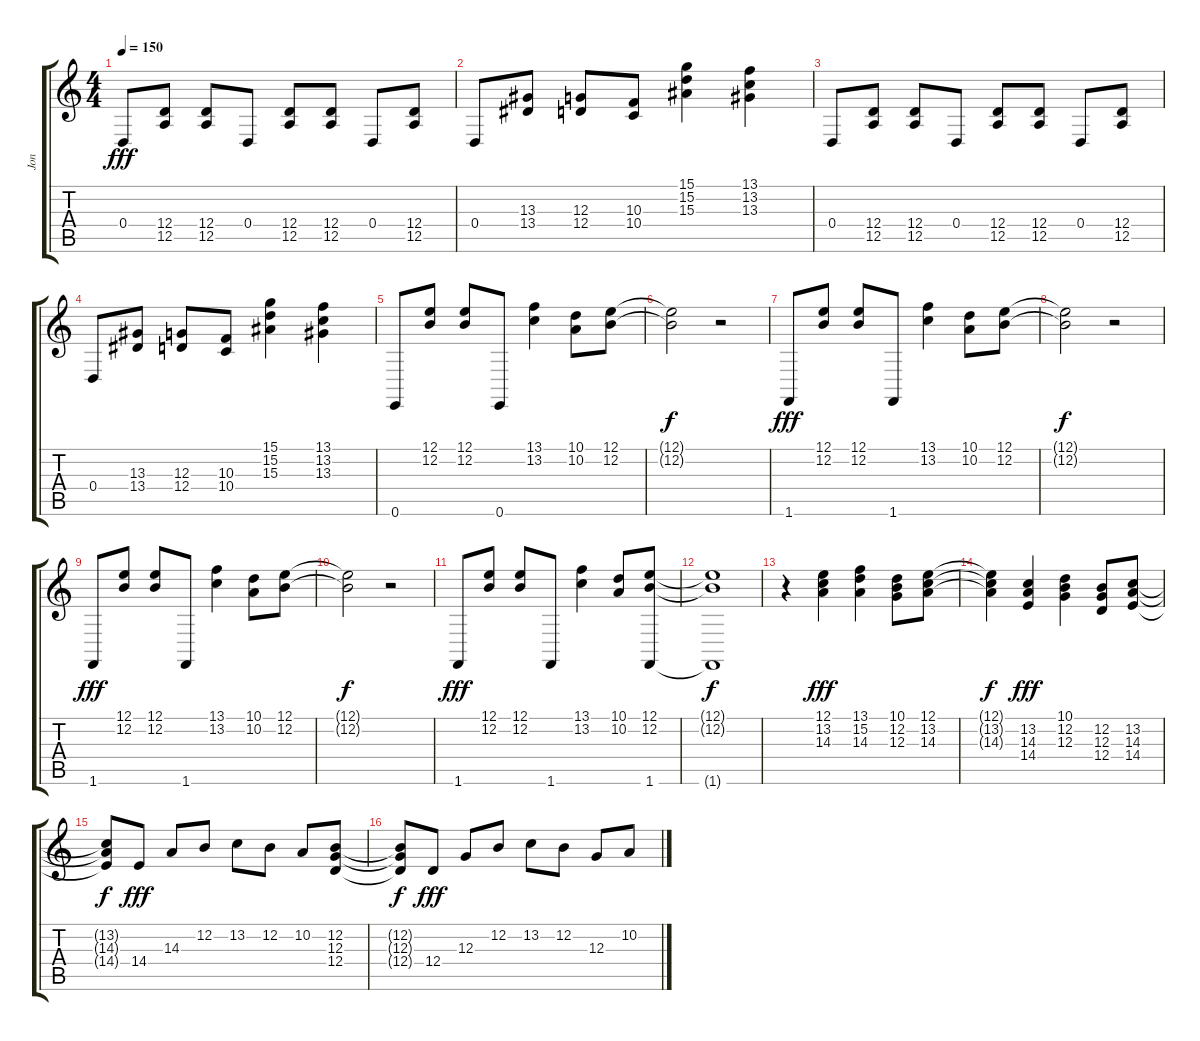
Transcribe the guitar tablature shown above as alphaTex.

\track ("Jon" "Jon") {instrument drawbarorgan}
\staff {score tabs}
\tuning (E4 B3 G3 D3 A2 E2) {hide}
\ts (4 4)
\tempo 150
\clef g2
\ks c
0.4.8{dy fff} (12.4 12.5).8 (12.4 12.5).8 0.4.8 (12.4 12.5).8 (12.4 12.5).8 0.4.8 (12.4 12.5).8 |
0.4.8 (13.3 13.4).8 (12.3 12.4).8 (10.3 10.4).8 (15.1 15.2 15.3).4 (13.1 13.2 13.3).4 |
0.4.8 (12.4 12.5).8 (12.4 12.5).8 0.4.8 (12.4 12.5).8 (12.4 12.5).8 0.4.8 (12.4 12.5).8 |
0.4.8 (13.3 13.4).8 (12.3 12.4).8 (10.3 10.4).8 (15.1 15.2 15.3).4 (13.1 13.2 13.3).4 |
0.6.8 (12.1 12.2).8 (12.1 12.2).8 0.6.8 (13.1 13.2).4 (10.1 10.2).8 (12.1 12.2).8 |
(12.1{t} 12.2{t}).2{dy f} r.2 |
1.6.8{dy fff} (12.1 12.2).8 (12.1 12.2).8 1.6.8 (13.1 13.2).4 (10.1 10.2).8 (12.1 12.2).8 |
(12.1{t} 12.2{t}).2{dy f} r.2 |
1.6.8{dy fff} (12.1 12.2).8 (12.1 12.2).8 1.6.8 (13.1 13.2).4 (10.1 10.2).8 (12.1 12.2).8 |
(12.1{t} 12.2{t}).2{dy f} r.2 |
1.6.8{dy fff} (12.1 12.2).8 (12.1 12.2).8 1.6.8 (13.1 13.2).4 (10.1 10.2).8 (12.1 12.2 1.6).8 |
(12.1{t} 12.2{t} 1.6{t}).1{dy f} |
r.4 (12.1 13.2 14.3).4{dy fff} (13.1 15.2 14.3).4 (10.1 12.2 12.3).8 (12.1 13.2 14.3).8 |
(12.1{t} 13.2{t} 14.3{t}).4{dy f} (13.2 14.3 14.4).4{dy fff} (10.1 12.2 12.3).4 (12.2 12.3 12.4).8 (13.2 14.3 14.4).8 |
(13.2{t} 14.3{t} 14.4{t}).8{dy f} 14.4.8{dy fff} 14.3.8 12.2.8 13.2.8 12.2.8 10.2.8 (12.2 12.3 12.4).8 |
(12.2{t} 12.3{t} 12.4{t}).8{dy f} 12.4.8{dy fff} 12.3.8 12.2.8 13.2.8 12.2.8 12.3.8 10.2.8
